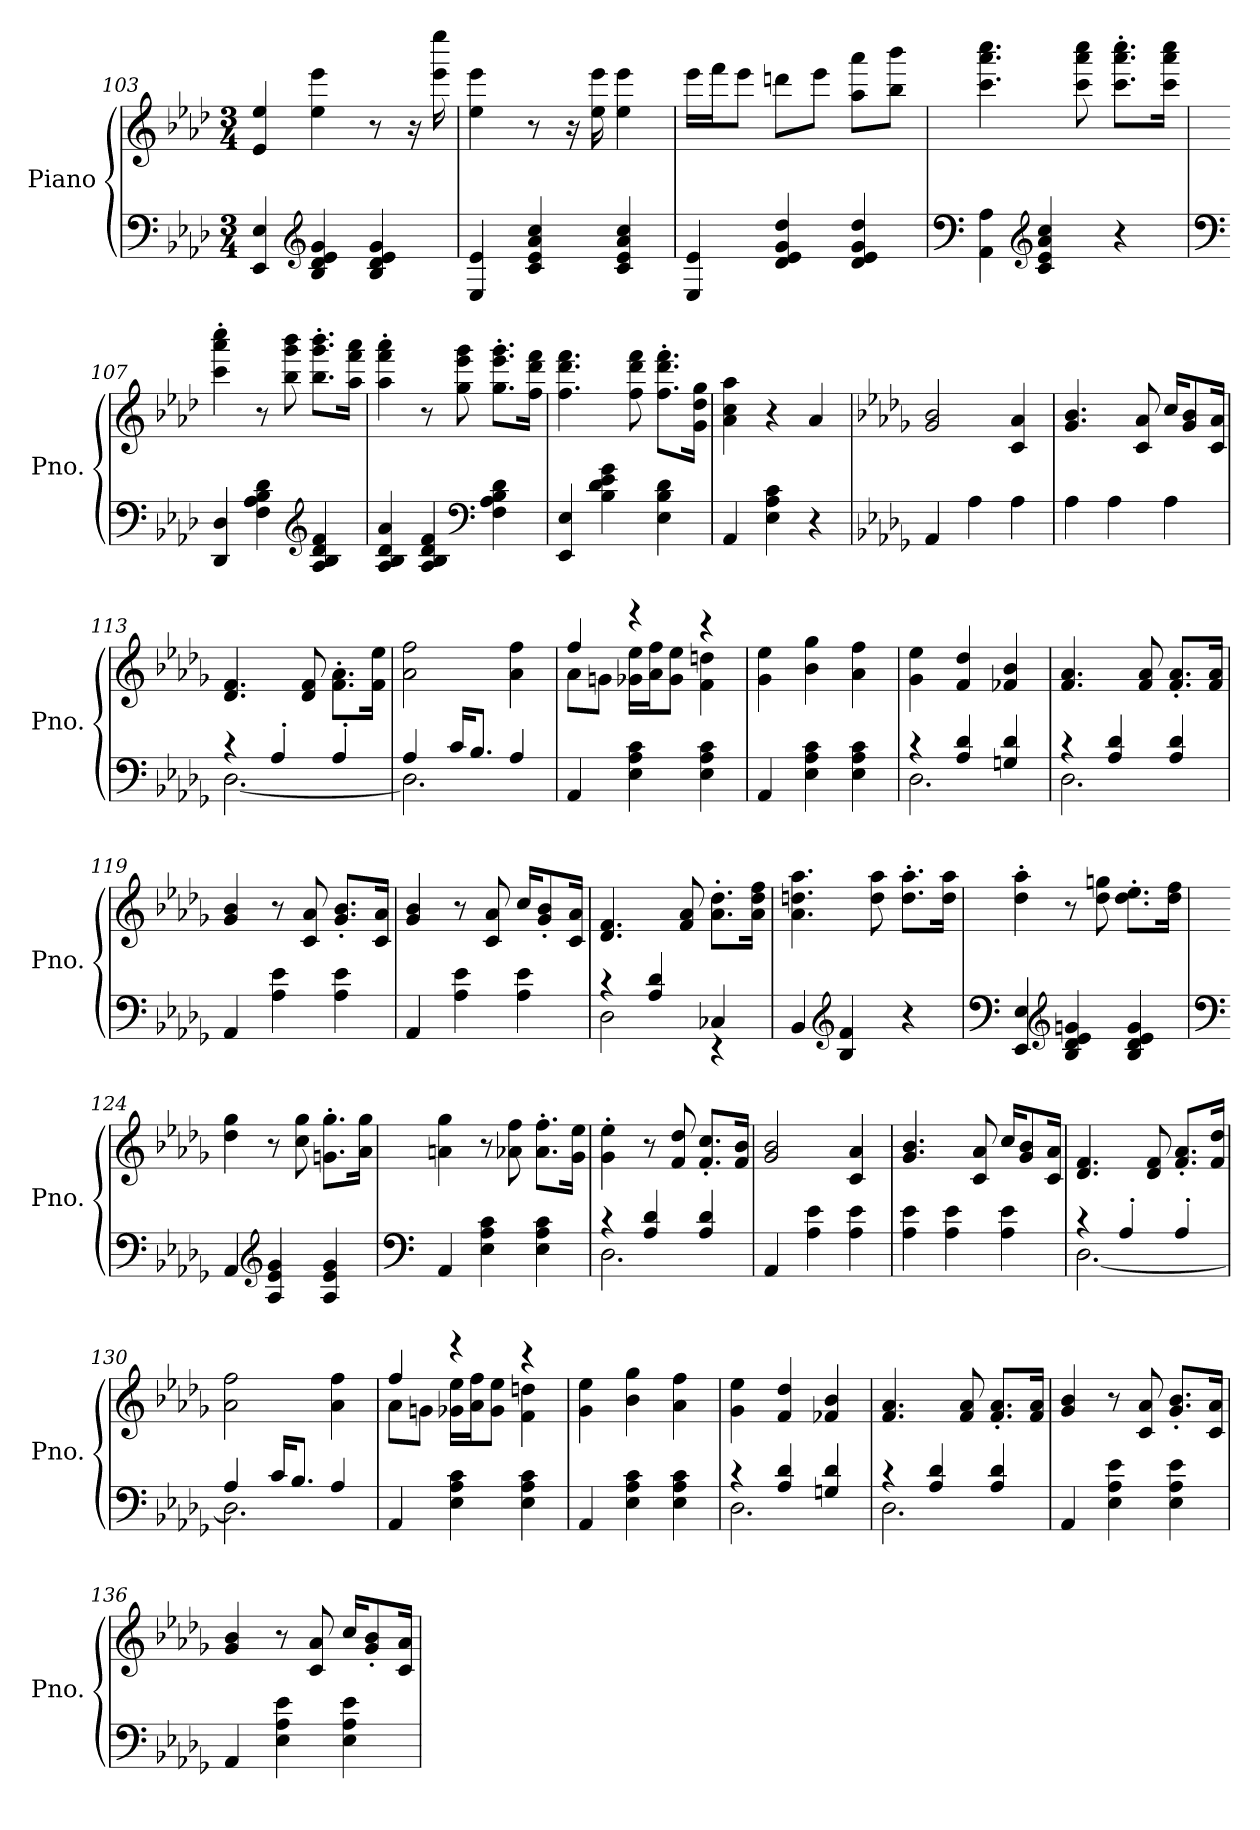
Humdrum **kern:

**kern	**kern
*part1	*part1
*staff2	*staff1
*I"Piano	*
*I'Pno.	*
!!LO:LB:g=z
*clefF4	*clefG2
*k[b-e-a-d-]	*k[b-e-a-d-]
*M3/4	*M3/4
=103	=103
4EE-/ 4E-/	4e-/ 4ee-/
*clefG2	*
4B-/ 4d-/ 4e-/ 4g/	4ee-\ 4eee-\
4B-/ 4d-/ 4e-/ 4g/	8r
.	16r
.	16eee-\ 16eeee-\
=104	=104
4E-/ 4e-/	4ee-\ 4eee-\
4c/ 4e-/ 4a-/ 4cc/	8r
.	16r
.	16ee-\ 16eee-\
4c/ 4e-/ 4a-/ 4cc/	4ee-\ 4eee-\
=105	=105
4E-/ 4e-/	16eee-\LL
.	16fff\J
.	8eee-\J
4d-/ 4e-/ 4g/ 4dd-/	8dddn\L
.	8eee-\J
4d-/ 4e-/ 4g/ 4dd-/	8aa-\ 8aaa-\L
.	8bb-\ 8bbb-\J
=106	=106
*clefF4	*
4AA-\ 4A-\	4.ccc\ 4.aaa-\ 4.cccc\
*clefG2	*
4c/ 4e-/ 4a-/ 4cc/	.
.	8ccc\ 8aaa-\ 8cccc\
4r	8.ccc\' 8.aaa-\' 8.cccc\'L
.	16ccc\ 16aaa-\ 16cccc\Jk
!!LO:LB:g=z
=107	=107
*clefF4	*
4DD-/ 4D-/	4ccc\' 4aaa-\' 4cccc\'
4F\ 4A-\ 4B-\ 4d-\	8r
.	8bb-\ 8ggg\ 8bbb-\
*clefG2	*
4A-/ 4B-/ 4d-/ 4f/	8.bb-\' 8.ggg\' 8.bbb-\'L
.	16aa-\ 16fff\ 16aaa-\Jk
=108	=108
4A-/ 4B-/ 4d-/ 4a-/	4aa-\' 4fff\' 4aaa-\'
4A-/ 4B-/ 4d-/ 4f/	8r
.	8gg\ 8eee-\ 8ggg\
*clefF4	*
4F\ 4A-\ 4B-\ 4d-\	8.gg\' 8.eee-\' 8.ggg\'L
.	16ff\ 16ddd-\ 16fff\Jk
=109	=109
4EE-/ 4E-/	4.ff\ 4.ddd-\ 4.fff\
4B-\ 4d-\ 4e-\ 4g\	.
.	8ff\ 8ddd-\ 8fff\
4E-\ 4B-\ 4d-\	8.ff\' 8.ddd-\' 8.fff\'L
.	16g\ 16dd-\ 16gg\Jk
=110	=110
4AA-/	4a-\ 4cc\ 4aa-\
4E-\ 4A-\ 4c\	4r
4r	4a-/
=111	=111
*k[b-e-a-d-g-]	*k[b-e-a-d-g-]
4AA-/	2g-/ 2b-/
4A-\	.
4A-\	4c/ 4a-/
=112	=112
4A-\	4.g-/ 4.b-/
4A-\	.
.	8c/ 8a-/
4A-\	16cc/KL
.	8g-/ 8b-/
.	16c/ 16a-/Jk
!!LO:LB:g=z
=113	=113
*^	*
4r	[2.D-\	4.d-/ 4.f/
4A-'/	.	.
.	.	8d-/ 8f/
4A-'/	.	8.f\' 8.a-\'L
.	.	16f\ 16ee-\Jk
=114	=114	=114
4A-/	2.D-\]	2a-\ 2ff\
16c/KL	.	.
8.B-/J	.	.
4A-/	.	4a-\ 4ff\
*v	*v	*
=115	=115
*	*^
4AA-/	4ff/	8a-\L
.	.	8gn\J
4E-\ 4A-\ 4c\	4r	16g-X\ 16ee-\LL
.	.	16a-\ 16ff\J
.	.	8g-\ 8ee-\J
4E-\ 4A-\ 4c\	4r	4f\ 4ddn\
*	*v	*v
=116	=116
4AA-/	4g-\ 4ee-\
4E-\ 4A-\ 4c\	4b-\ 4gg-\
4E-\ 4A-\ 4c\	4a-\ 4ff\
=117	=117
*^	*
4r	2.D-\	4g-\ 4ee-\
4A-/ 4d-/	.	4f/ 4dd-/
4Gn/ 4d-/	.	4f-X/ 4b-/
=118	=118	=118
4r	2.D-\	4.f/ 4.a-/
4A-/ 4d-/	.	.
.	.	8f/ 8a-/
4A-/ 4d-/	.	8.f/' 8.a-/'L
.	.	16f/ 16a-/Jk
*v	*v	*
!!LO:LB:g=z
=119	=119
4AA-/	4g-/ 4b-/
4A-\ 4e-\	8r
.	8c/ 8a-/
4A-\ 4e-\	8.g-/' 8.b-/'L
.	16c/ 16a-/Jk
=120	=120
4AA-/	4g-/ 4b-/
4A-\ 4e-\	8r
.	8c/ 8a-/
4A-\ 4e-\	16cc/KL
.	8g-/' 8b-/'
.	16c/ 16a-/Jk
=121	=121
*^	*
4r	2D-\	4.d-/ 4.f/
4A-/ 4d-/	.	.
.	.	8f/ 8a-/
4C-X/	4r	8.a-\' 8.dd-\'L
.	.	16a-\ 16dd-\ 16ff\Jk
*v	*v	*
=122	=122
4BB-/	4.a-\ 4.ddn\ 4.aa-\
*clefG2	*
4B-/ 4f/	.
.	8dd\ 8aa-\
4r	8.dd\' 8.aa-\'L
.	16dd\ 16aa-\Jk
=123	=123
*clefF4	*
4EE-/ 4E-/	4dd-\' 4aa-\'
*clefG2	*
4B-/ 4d-/ 4e-/ 4gn/	8r
.	8dd-\ 8ggn\
4B-/ 4d-/ 4e-/ 4g/	8.dd-\' 8.ee-\'L
.	16dd-\ 16ff\Jk
!!LO:LB:g=z
=124	=124
*clefF4	*
4AA-/	4dd-\ 4gg-\
*clefG2	*
4A-/ 4e-/ 4g-/	8r
.	8cc\ 8gg-\
4A-/ 4e-/ 4g-/	8.gn\' 8.gg-\'L
.	16a-\ 16gg-\Jk
=125	=125
*clefF4	*
4AA-/	4an\ 4gg-\
4E-\ 4A-\ 4c\	8r
.	8a-X\ 8ff\
4E-\ 4A-\ 4c\	8.a-\' 8.ff\'L
.	16g-\ 16ee-\Jk
=126	=126
*^	*
4r	2.D-\	4g-\' 4ee-\'
4A-/ 4d-/	.	8r
.	.	8f/ 8dd-/
4A-/ 4d-/	.	8.f/' 8.cc/'L
.	.	16f/ 16b-/Jk
*v	*v	*
=127	=127
4AA-/	2g-/ 2b-/
4A-\ 4e-\	.
4A-\ 4e-\	4c/ 4a-/
=128	=128
4A-\ 4e-\	4.g-/ 4.b-/
4A-\ 4e-\	.
.	8c/ 8a-/
4A-\ 4e-\	16cc/KL
.	8g-/ 8b-/
.	16c/ 16a-/Jk
=129	=129
*^	*
4r	[2.D-\	4.d-/ 4.f/
4A-'/	.	.
.	.	8d-/ 8f/
4A-'/	.	8.f/' 8.a-/'L
.	.	16f/ 16dd-/Jk
!!LO:PB:g=z
=130	=130	=130
4A-/	2.D-\]	2a-\ 2ff\
16c/KL	.	.
8.B-/J	.	.
4A-/	.	4a-\ 4ff\
*v	*v	*
=131	=131
*	*^
4AA-/	4ff/	8a-\L
.	.	8gn\J
4E-\ 4A-\ 4c\	4r	16g-X\ 16ee-\LL
.	.	16a-\ 16ff\J
.	.	8g-\ 8ee-\J
4E-\ 4A-\ 4c\	4r	4f\ 4ddn\
*	*v	*v
=132	=132
4AA-/	4g-\ 4ee-\
4E-\ 4A-\ 4c\	4b-\ 4gg-\
4E-\ 4A-\ 4c\	4a-\ 4ff\
=133	=133
*^	*
4r	2.D-\	4g-\ 4ee-\
4A-/ 4d-/	.	4f/ 4dd-/
4Gn/ 4d-/	.	4f-X/ 4b-/
=134	=134	=134
4r	2.D-\	4.f/ 4.a-/
4A-/ 4d-/	.	.
.	.	8f/ 8a-/
4A-/ 4d-/	.	8.f/' 8.a-/'L
.	.	16f/ 16a-/Jk
*v	*v	*
=135	=135
4AA-/	4g-/ 4b-/
4E-\ 4A-\ 4e-\	8r
.	8c/ 8a-/
4E-\ 4A-\ 4e-\	8.g-/' 8.b-/'L
.	16c/ 16a-/Jk
!!LO:LB:g=z
=136	=136
4AA-/	4g-/ 4b-/
4E-\ 4A-\ 4e-\	8r
.	8c/ 8a-/
4E-\ 4A-\ 4e-\	16cc/KL
.	8g-/' 8b-/'
.	16c/ 16a-/Jk
=	=
*-	*-
